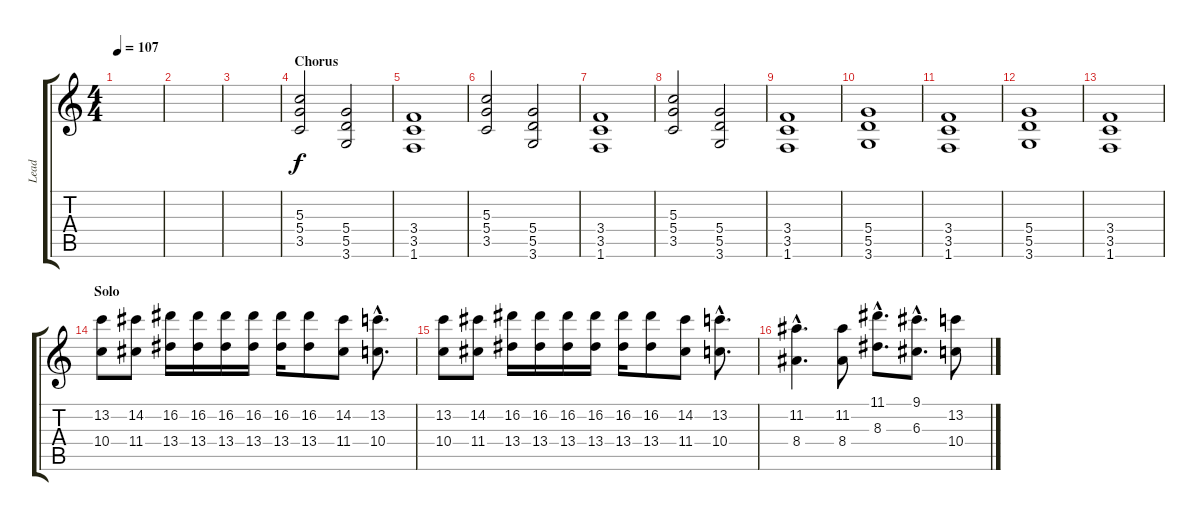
\track ("Lead" "Lead") {instrument distortionguitar}
\staff {score tabs}
\tuning (E4 B3 G3 D3 A2 E2) {hide}
\ts (4 4)
\tempo 107
\clef g2
\ks c
|
|
|
\section ("" "Chorus")
(5.3 5.4 3.5).2 (5.4 5.5 3.6).2 |
(3.4 3.5 1.6).1 |
(5.3 5.4 3.5).2 (5.4 5.5 3.6).2 |
(3.4 3.5 1.6).1 |
(5.3 5.4 3.5).2 (5.4 5.5 3.6).2 |
(3.4 3.5 1.6).1 |
(5.4 5.5 3.6).1 |
(3.4 3.5 1.6).1 |
(5.4 5.5 3.6).1 |
(3.4 3.5 1.6).1 |
\section ("" "Solo")
(13.2 10.4).8 (14.2 11.4).8 (16.2 13.4).16 (16.2 13.4).16 (16.2 13.4).16 (16.2 13.4).16 (16.2 13.4).16 (16.2 13.4).8 (14.2 11.4).8 (13.2{hac} 10.4{hac}).8{d} |
(13.2 10.4).8 (14.2 11.4).8 (16.2 13.4).16 (16.2 13.4).16 (16.2 13.4).16 (16.2 13.4).16 (16.2 13.4).16 (16.2 13.4).8 (14.2 11.4).8 (13.2{hac} 10.4{hac}).8{d} |
(11.2{hac} 8.4{hac}).4{d} (11.2 8.4).8 (11.1{hac} 8.3{hac}).8{d} (9.1{hac} 6.3{hac}).8{d} (13.2 10.4).8
